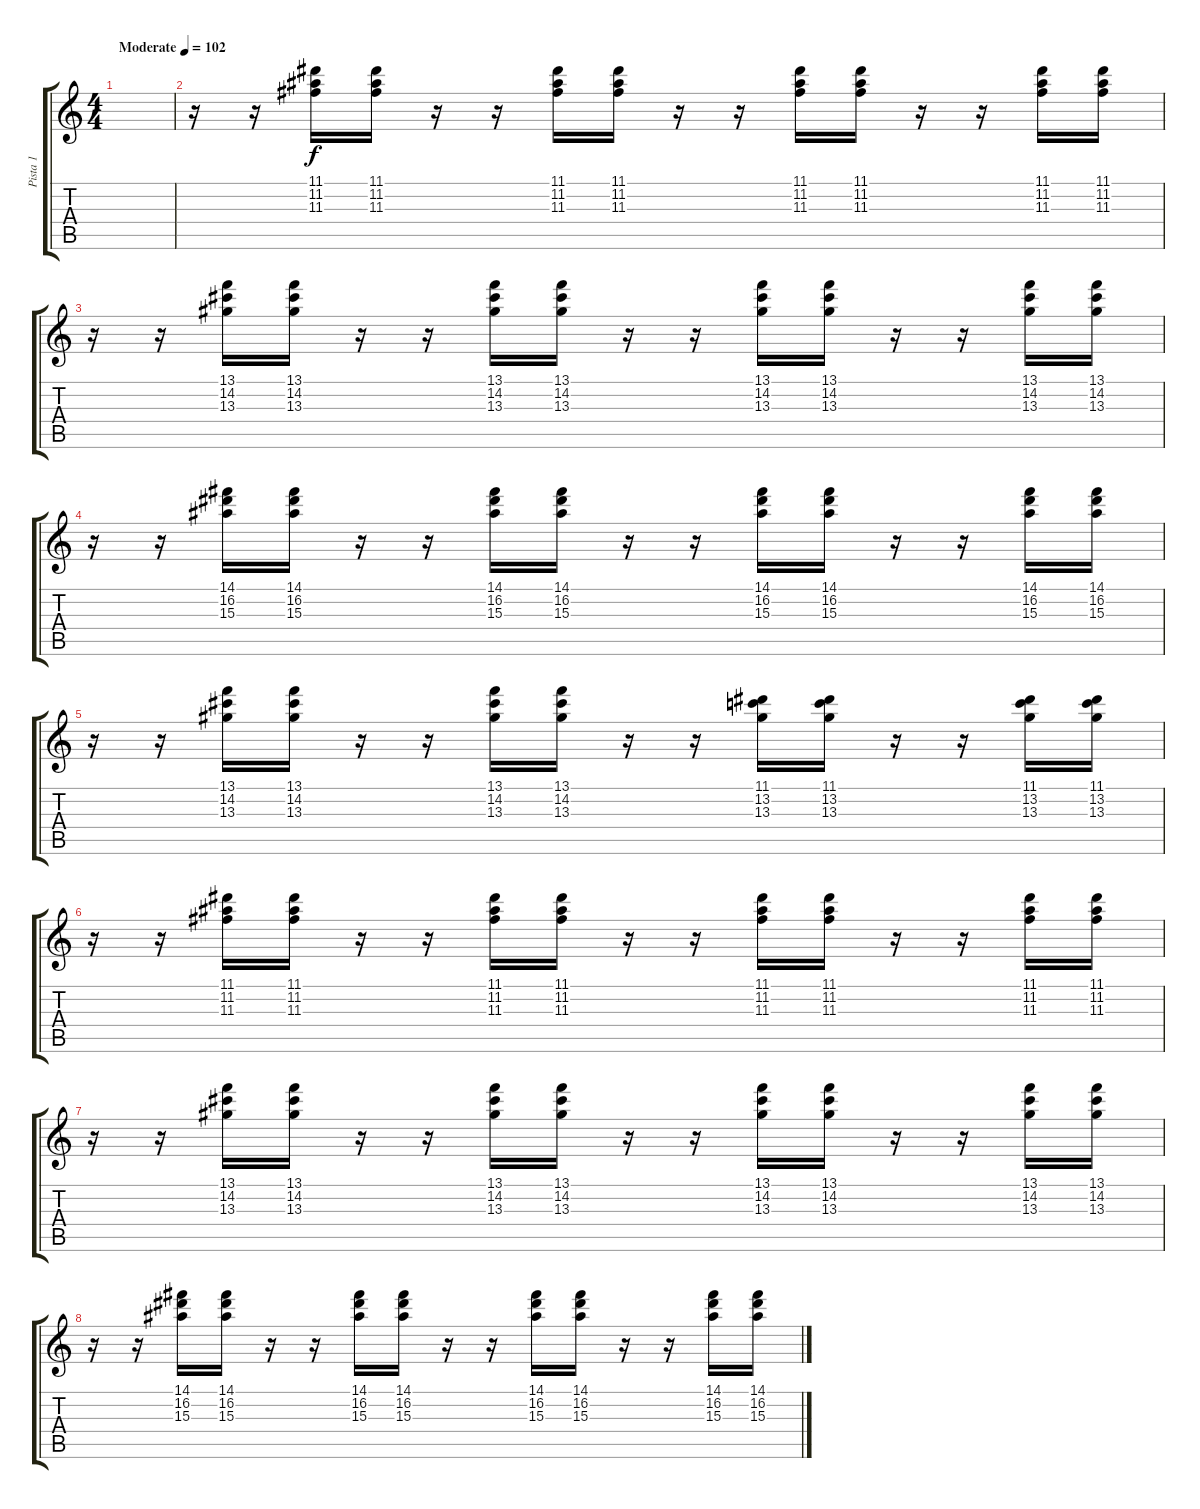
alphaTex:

\track ("Pista 1" "Pista 1") {instrument electricguitarjazz}
\staff {score tabs}
\tuning (E4 B3 G3 D3 A2 E2) {hide}
\ts (4 4)
\tempo (102 "Moderate")
\clef g2
\ks c
|
r.16 r.16 (11.1 11.2 11.3).16 (11.1 11.2 11.3).16 r.16 r.16 (11.1 11.2 11.3).16 (11.1 11.2 11.3).16 r.16 r.16 (11.1 11.2 11.3).16 (11.1 11.2 11.3).16 r.16 r.16 (11.1 11.2 11.3).16 (11.1 11.2 11.3).16 |
r.16 r.16 (13.1 14.2 13.3).16 (13.1 14.2 13.3).16 r.16 r.16 (13.1 14.2 13.3).16 (13.1 14.2 13.3).16 r.16 r.16 (13.1 14.2 13.3).16 (13.1 14.2 13.3).16 r.16 r.16 (13.1 14.2 13.3).16 (13.1 14.2 13.3).16 |
r.16 r.16 (14.1 16.2 15.3).16 (14.1 16.2 15.3).16 r.16 r.16 (14.1 16.2 15.3).16 (14.1 16.2 15.3).16 r.16 r.16 (14.1 16.2 15.3).16 (14.1 16.2 15.3).16 r.16 r.16 (14.1 16.2 15.3).16 (14.1 16.2 15.3).16 |
r.16 r.16 (13.1 14.2 13.3).16 (13.1 14.2 13.3).16 r.16 r.16 (13.1 14.2 13.3).16 (13.1 14.2 13.3).16 r.16 r.16 (11.1 13.2 13.3).16 (11.1 13.2 13.3).16 r.16 r.16 (11.1 13.2 13.3).16 (11.1 13.2 13.3).16 |
r.16 r.16 (11.1 11.2 11.3).16 (11.1 11.2 11.3).16 r.16 r.16 (11.1 11.2 11.3).16 (11.1 11.2 11.3).16 r.16 r.16 (11.1 11.2 11.3).16 (11.1 11.2 11.3).16 r.16 r.16 (11.1 11.2 11.3).16 (11.1 11.2 11.3).16 |
r.16 r.16 (13.1 14.2 13.3).16 (13.1 14.2 13.3).16 r.16 r.16 (13.1 14.2 13.3).16 (13.1 14.2 13.3).16 r.16 r.16 (13.1 14.2 13.3).16 (13.1 14.2 13.3).16 r.16 r.16 (13.1 14.2 13.3).16 (13.1 14.2 13.3).16 |
r.16 r.16 (14.1 16.2 15.3).16 (14.1 16.2 15.3).16 r.16 r.16 (14.1 16.2 15.3).16 (14.1 16.2 15.3).16 r.16 r.16 (14.1 16.2 15.3).16 (14.1 16.2 15.3).16 r.16 r.16 (14.1 16.2 15.3).16 (14.1 16.2 15.3).16
